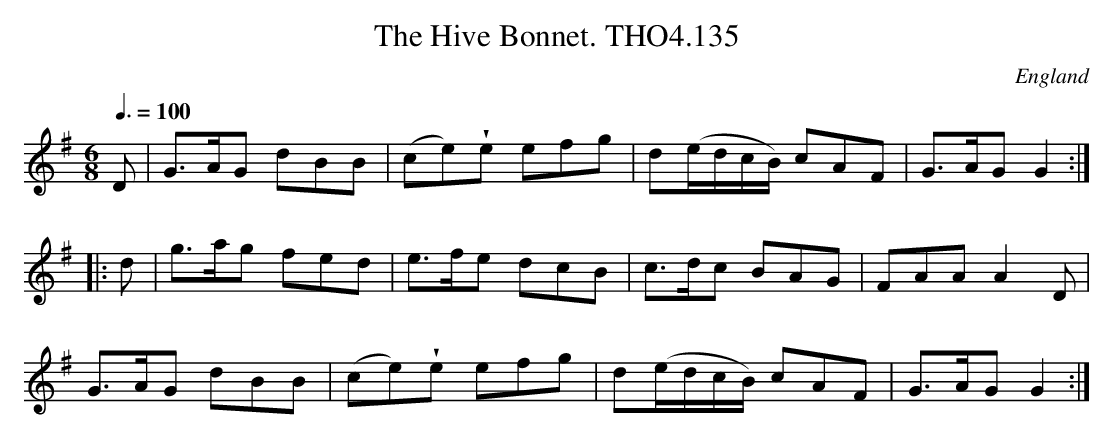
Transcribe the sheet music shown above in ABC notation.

X:1
T:Hive Bonnet. THO4.135, The
O:England
M:6/8
L:1/8
Q:3/8=100
K:G major
D|G>AG dBB|(ce)!wedge!e efg|d(e/d/c/B/) cAF|G>AG G2:|
|:d|g>ag fed|e>fe dcB|c>dc BAG|FAA A2 D|
G>AG dBB|(ce)!wedge!e efg|d(e/d/c/B/) cAF|G>AG G2:|
